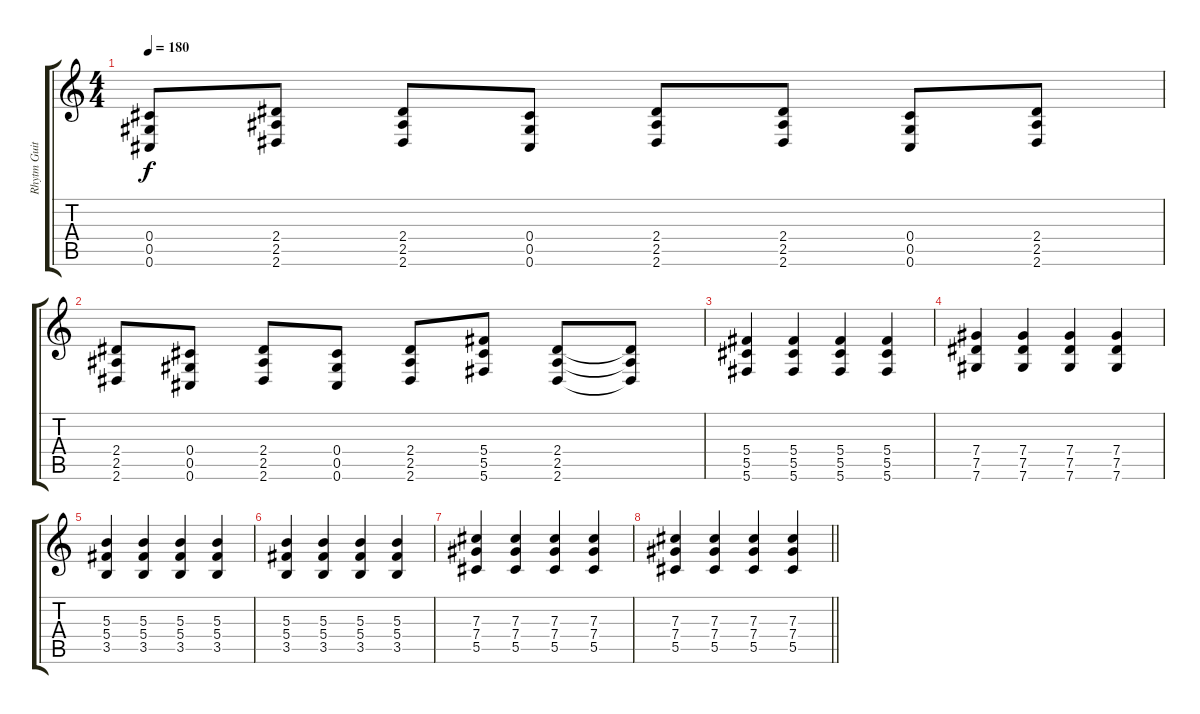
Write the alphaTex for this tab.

\track ("Rhytm Guitar [L]" "Rhytm Guit") {instrument distortionguitar}
\staff {score tabs}
\tuning (Eb4 Bb3 Gb3 Db3 Ab2 Db2) {hide}
\ts (4 4)
\tempo 180
\clef g2
\ks c
(0.4 0.5 0.6).8{dy f} (2.4 2.5 2.6).8 (2.4 2.5 2.6).8 (0.4 0.5 0.6).8 (2.4 2.5 2.6).8 (2.4 2.5 2.6).8 (0.4 0.5 0.6).8 (2.4 2.5 2.6).8 |
(2.4 2.5 2.6).8 (0.4 0.5 0.6).8 (2.4 2.5 2.6).8 (0.4 0.5 0.6).8 (2.4 2.5 2.6).8 (5.4 5.5 5.6).8 (2.4 2.5 2.6).8 (2.4{t} 2.5{t} 2.6{t}).8 |
(5.4 5.5 5.6).4 (5.4 5.5 5.6).4 (5.4 5.5 5.6).4 (5.4 5.5 5.6).4 |
(7.4 7.5 7.6).4 (7.4 7.5 7.6).4 (7.4 7.5 7.6).4 (7.4 7.5 7.6).4 |
(5.3 5.4 3.5).4 (5.3 5.4 3.5).4 (5.3 5.4 3.5).4 (5.3 5.4 3.5).4 |
(5.3 5.4 3.5).4 (5.3 5.4 3.5).4 (5.3 5.4 3.5).4 (5.3 5.4 3.5).4 |
(7.3 7.4 5.5).4 (7.3 7.4 5.5).4 (7.3 7.4 5.5).4 (7.3 7.4 5.5).4 |
\barLineRight lightlight
(7.3 7.4 5.5).4 (7.3 7.4 5.5).4 (7.3 7.4 5.5).4 (7.3 7.4 5.5).4
